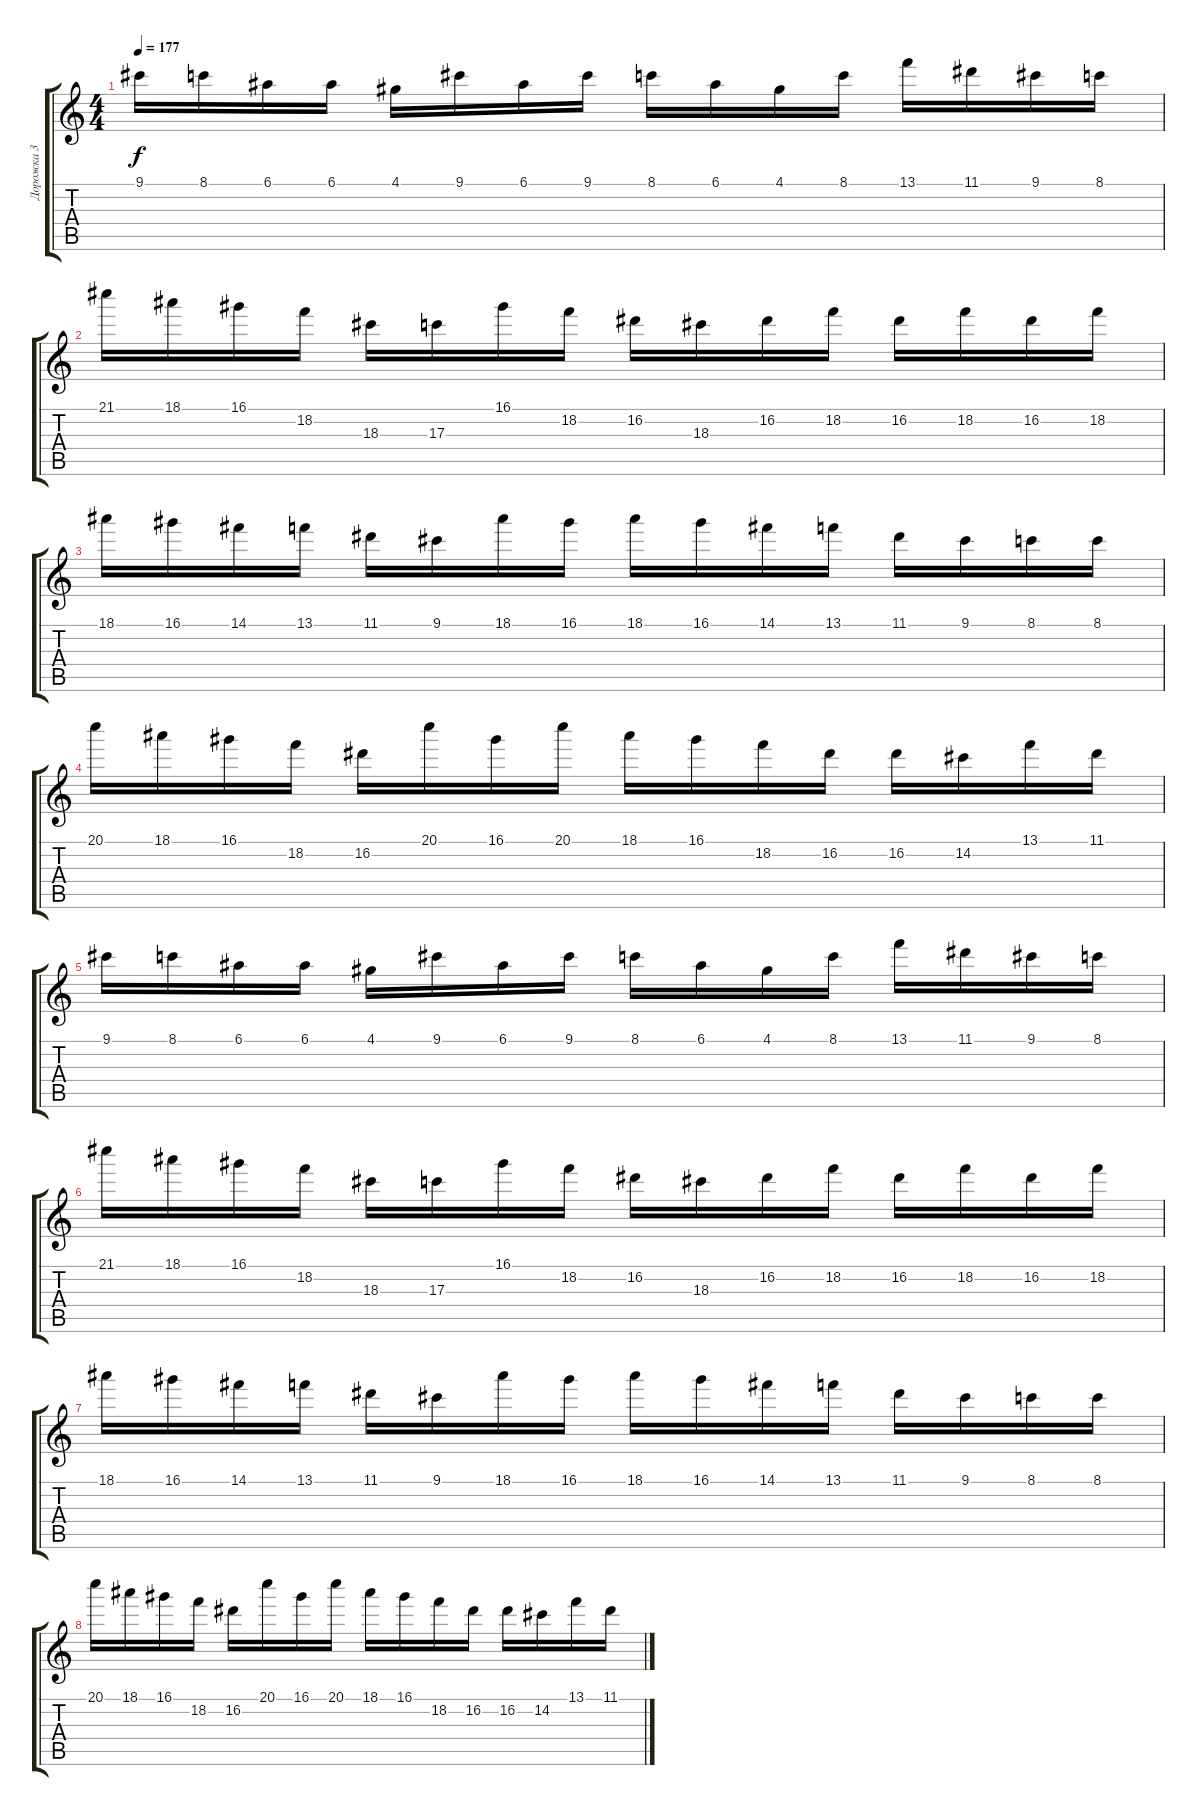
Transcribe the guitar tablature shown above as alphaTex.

\track ("Дорожка 3" "Дорожка 3") {instrument overdrivenguitar}
\staff {score tabs}
\tuning (E4 B3 G3 D3 A2 E2) {hide}
\ts (4 4)
\tempo 177
\clef g2
\ks c
9.1.16{dy f} 8.1.16 6.1.16 6.1.16 4.1.16 9.1.16 6.1.16 9.1.16 8.1.16 6.1.16 4.1.16 8.1.16 13.1.16 11.1.16 9.1.16 8.1.16 |
21.1.16 18.1.16 16.1.16 18.2.16 18.3.16 17.3.16 16.1.16 18.2.16 16.2.16 18.3.16 16.2.16 18.2.16 16.2.16 18.2.16 16.2.16 18.2.16 |
18.1.16 16.1.16 14.1.16 13.1.16 11.1.16 9.1.16 18.1.16 16.1.16 18.1.16 16.1.16 14.1.16 13.1.16 11.1.16 9.1.16 8.1.16 8.1.16 |
20.1.16 18.1.16 16.1.16 18.2.16 16.2.16 20.1.16 16.1.16 20.1.16 18.1.16 16.1.16 18.2.16 16.2.16 16.2.16 14.2.16 13.1.16 11.1.16 |
9.1.16 8.1.16 6.1.16 6.1.16 4.1.16 9.1.16 6.1.16 9.1.16 8.1.16 6.1.16 4.1.16 8.1.16 13.1.16 11.1.16 9.1.16 8.1.16 |
21.1.16 18.1.16 16.1.16 18.2.16 18.3.16 17.3.16 16.1.16 18.2.16 16.2.16 18.3.16 16.2.16 18.2.16 16.2.16 18.2.16 16.2.16 18.2.16 |
18.1.16 16.1.16 14.1.16 13.1.16 11.1.16 9.1.16 18.1.16 16.1.16 18.1.16 16.1.16 14.1.16 13.1.16 11.1.16 9.1.16 8.1.16 8.1.16 |
20.1.16 18.1.16 16.1.16 18.2.16 16.2.16 20.1.16 16.1.16 20.1.16 18.1.16 16.1.16 18.2.16 16.2.16 16.2.16 14.2.16 13.1.16 11.1.16
